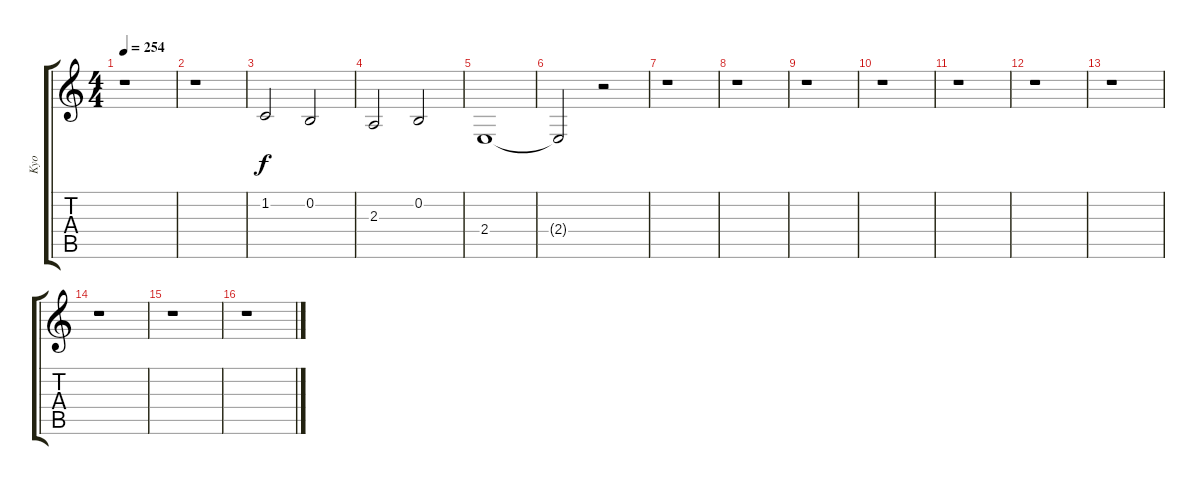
\track ("Kyo" "Kyo") {instrument altosax}
\staff {score tabs}
\tuning (E4 B3 G3 D3 A2 E2) {hide}
\ts (4 4)
\tempo 254
\clef g2
\ks c
r.1{dy f} |
r.1 |
1.2.2 0.2.2 |
2.3.2 0.2.2 |
2.4.1 |
2.4{t}.2 r.2 |
r.1 |
r.1 |
r.1 |
r.1 |
r.1 |
r.1 |
r.1 |
r.1 |
r.1 |
r.1
